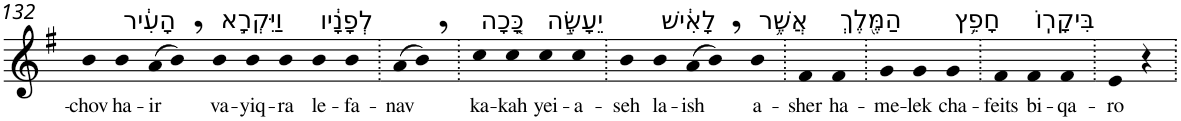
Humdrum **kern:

**kern	**text
*part1	*part1
*staff1	*staff1
*I"Piano	*
*I'Pno	*
!!LO:PB:g=z
*clefG2	*
*k[f#]	*
*G:	*
=132	=132
!	!LO:LY:b
4b	-chov
!LO:TX:a:t=הָעִ֔יר	!
!	!LO:LY:b
4b	ha-
!	!LO:LY:b
(>8a	-ir
8b,)	.
!LO:TX:a:t=וַיִּקְרָ֣א	!
!	!LO:LY:b
4b	va-
!	!LO:LY:b
4b	-yiq-
!	!LO:LY:b
4b	-ra
!LO:TX:a:t=לְפָנָ֔יו	!
!	!LO:LY:b
4b	le-
!	!LO:LY:b
4b	-fa-
=133.	=133.
!	!LO:LY:b
(>8a	-nav
8b,)	.
=134.	=134.
!LO:TX:a:t=כָּ֚כָה	!
!	!LO:LY:b
4cc	ka-
!	!LO:LY:b
4cc	-kah
!LO:TX:a:t=יֵעָשֶׂ֣ה	!
!	!LO:LY:b
4cc	yei-
!	!LO:LY:b
4cc	-a-
=135.	=135.
!	!LO:LY:b
4b	-seh
!LO:TX:a:t=לָאִ֔ישׁ	!
!	!LO:LY:b
4b	la-
!	!LO:LY:b
(>8a	-ish
8b,)	.
!LO:TX:a:t=אֲשֶׁ֥ר	!
!	!LO:LY:b
4b	a-
=136.	=136.
!	!LO:LY:b
4f#	-sher
!LO:TX:a:t=הַמֶּ֖לֶךְ	!
!	!LO:LY:b
4f#	ha-
=137.	=137.
!	!LO:LY:b
4g	-me-
!	!LO:LY:b
4g	-lek
!LO:TX:a:t=חָפֵ֥ץ	!
!	!LO:LY:b
4g	cha-
=138.	=138.
!	!LO:LY:b
4f#	-feits
!LO:TX:a:t=בִּיקָרֽוֹ	!
!	!LO:LY:b
4f#	bi-
!	!LO:LY:b
4f#	-qa-
=139.	=139.
!	!LO:LY:b
4e	-ro
4r	.
=.	=.
*-	*-
